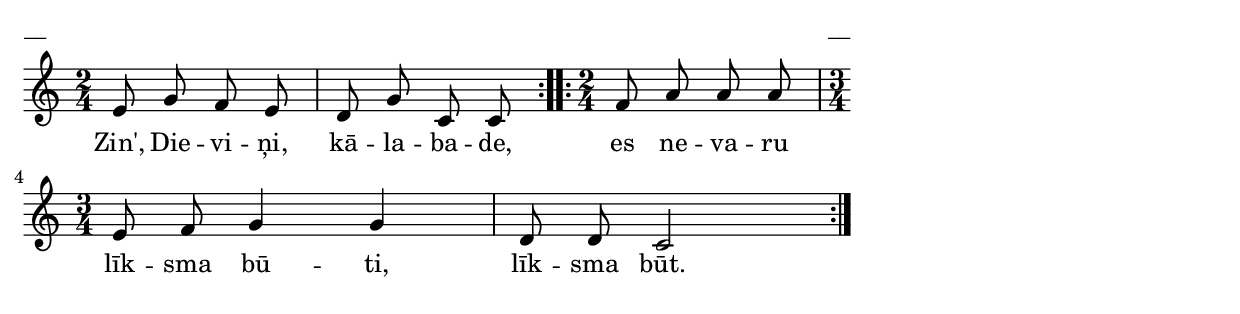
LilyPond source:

\version "2.13.16"
%\header {
%    title = "Zin', Dieviņi kālabadi",AA lapas
%}
\paper {
line-width = 14\cm
left-margin = 0.4\cm
between-system-padding = 0.1\cm
between-system-space = 0.1\cm
}
\layout {
indent = #0
ragged-last = ##f
}

voiceA = \relative c' {
\clef "treble"
\key c \major
\repeat volta 2 {
\time 2/4
e8 g f e |
d8 g c, c |
}
\repeat volta 2 {
\time 2/4
f8 a a a |
\time 3/4
e8 f g4 g |
d8 d c2 |
}
} 

lyricA = \lyricmode {
Zin', Die -- vi -- ņi, kā -- la -- ba -- de, 
es ne -- va -- ru līk -- sma bū -- ti, līk -- sma būt.
} 

fullScore = <<
\new Staff {
<<
\new Voice = "voiceA" { \oneVoice \autoBeamOff \voiceA }
\lyricsto "voiceA" \new Lyrics \lyricA
>>
}
>>

\score {
\fullScore
\header { piece = "__" opus = "__" }
}
\markup { \with-color #(x11-color 'white) \sans \smaller "__" }
\score {
\unfoldRepeats
\fullScore
\midi {
\context { \Staff \remove "Staff_performer" }
\context { \Voice \consists "Staff_performer" }
}
}


